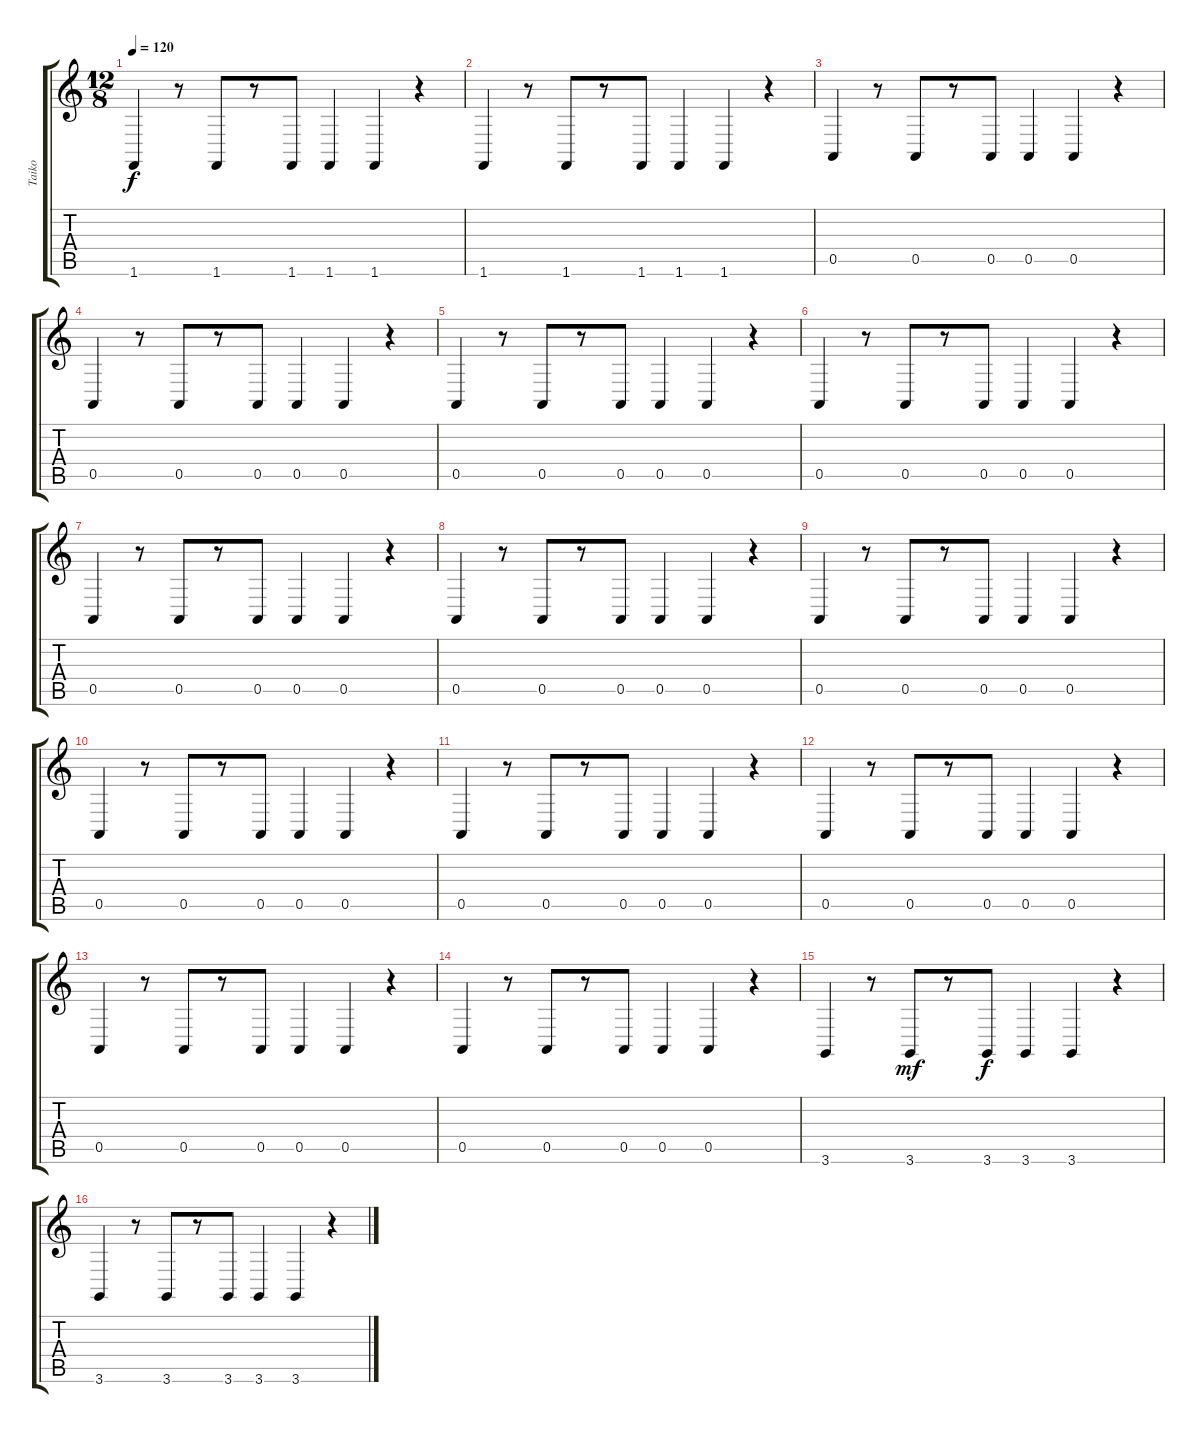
\track ("Taiko" "Taiko") {instrument taikodrum}
\staff {score tabs}
\tuning (E4 B3 G3 D3 A2 E2) {hide}
\ts (12 8)
\tempo 120
\clef g2
\ks c
1.6.4{dy f} r.8 1.6.8 r.8 1.6.8 1.6.4 1.6.4 r.4 |
1.6.4 r.8 1.6.8 r.8 1.6.8 1.6.4 1.6.4 r.4 |
0.5.4 r.8 0.5.8 r.8 0.5.8 0.5.4 0.5.4 r.4 |
0.5.4 r.8 0.5.8 r.8 0.5.8 0.5.4 0.5.4 r.4 |
0.5.4 r.8 0.5.8 r.8 0.5.8 0.5.4 0.5.4 r.4 |
0.5.4 r.8 0.5.8 r.8 0.5.8 0.5.4 0.5.4 r.4 |
0.5.4 r.8 0.5.8 r.8 0.5.8 0.5.4 0.5.4 r.4 |
0.5.4 r.8 0.5.8 r.8 0.5.8 0.5.4 0.5.4 r.4 |
0.5.4 r.8 0.5.8 r.8 0.5.8 0.5.4 0.5.4 r.4 |
0.5.4 r.8 0.5.8 r.8 0.5.8 0.5.4 0.5.4 r.4 |
0.5.4 r.8 0.5.8 r.8 0.5.8 0.5.4 0.5.4 r.4 |
0.5.4 r.8 0.5.8 r.8 0.5.8 0.5.4 0.5.4 r.4 |
0.5.4 r.8 0.5.8 r.8 0.5.8 0.5.4 0.5.4 r.4 |
0.5.4 r.8 0.5.8 r.8 0.5.8 0.5.4 0.5.4 r.4 |
3.6.4 r.8 3.6.8{dy mf} r.8 3.6.8{dy f} 3.6.4 3.6.4 r.4 |
3.6.4 r.8 3.6.8 r.8 3.6.8 3.6.4 3.6.4 r.4
